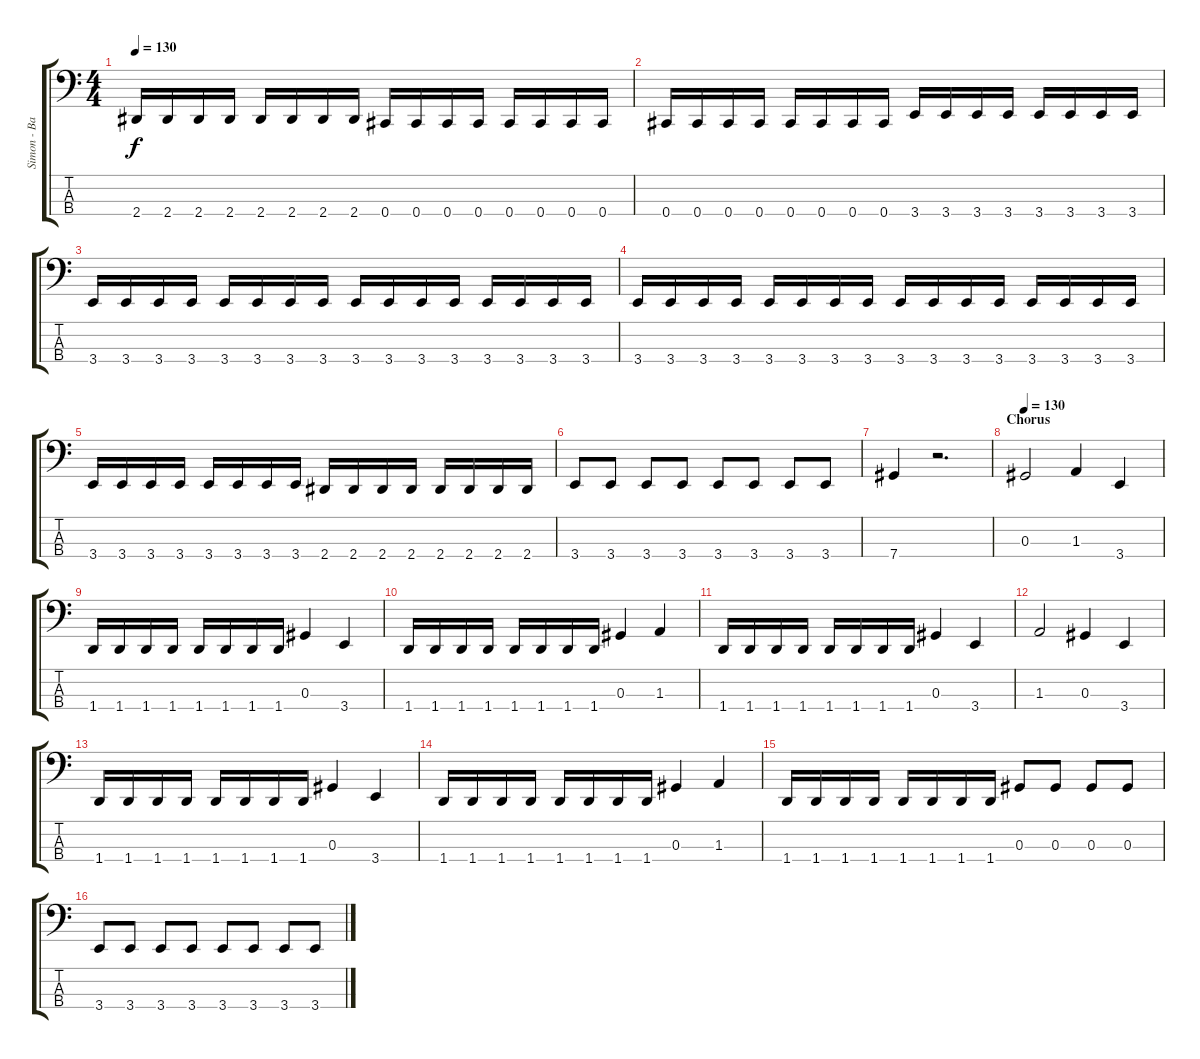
\track ("Simon - Bass" "Simon - Ba") {instrument electricbasspick}
\staff {score tabs}
\tuning (Gb2 Db2 Ab1 Db1) {hide}
\ts (4 4)
\tempo 130
\clef f4
\ks c
2.4.16{dy f} 2.4.16 2.4.16 2.4.16 2.4.16 2.4.16 2.4.16 2.4.16 0.4.16 0.4.16 0.4.16 0.4.16 0.4.16 0.4.16 0.4.16 0.4.16 |
0.4.16 0.4.16 0.4.16 0.4.16 0.4.16 0.4.16 0.4.16 0.4.16 3.4.16 3.4.16 3.4.16 3.4.16 3.4.16 3.4.16 3.4.16 3.4.16 |
3.4.16 3.4.16 3.4.16 3.4.16 3.4.16 3.4.16 3.4.16 3.4.16 3.4.16 3.4.16 3.4.16 3.4.16 3.4.16 3.4.16 3.4.16 3.4.16 |
3.4.16 3.4.16 3.4.16 3.4.16 3.4.16 3.4.16 3.4.16 3.4.16 3.4.16 3.4.16 3.4.16 3.4.16 3.4.16 3.4.16 3.4.16 3.4.16 |
3.4.16 3.4.16 3.4.16 3.4.16 3.4.16 3.4.16 3.4.16 3.4.16 2.4.16 2.4.16 2.4.16 2.4.16 2.4.16 2.4.16 2.4.16 2.4.16 |
3.4.8 3.4.8 3.4.8 3.4.8 3.4.8 3.4.8 3.4.8 3.4.8 |
7.4.4 r.2{d} |
\section ("" "Chorus")
\tempo 130
0.3.2{volume 16 balance 8 instrument electricbasspick} 1.3.4 3.4.4 |
1.4.16 1.4.16 1.4.16 1.4.16 1.4.16 1.4.16 1.4.16 1.4.16 0.3.4 3.4.4 |
1.4.16 1.4.16 1.4.16 1.4.16 1.4.16 1.4.16 1.4.16 1.4.16 0.3.4 1.3.4 |
1.4.16 1.4.16 1.4.16 1.4.16 1.4.16 1.4.16 1.4.16 1.4.16 0.3.4 3.4.4 |
1.3.2 0.3.4 3.4.4 |
1.4.16 1.4.16 1.4.16 1.4.16 1.4.16 1.4.16 1.4.16 1.4.16 0.3.4 3.4.4 |
1.4.16 1.4.16 1.4.16 1.4.16 1.4.16 1.4.16 1.4.16 1.4.16 0.3.4 1.3.4 |
1.4.16 1.4.16 1.4.16 1.4.16 1.4.16 1.4.16 1.4.16 1.4.16 0.3.8 0.3.8 0.3.8 0.3.8 |
3.4.8 3.4.8 3.4.8 3.4.8 3.4.8 3.4.8 3.4.8 3.4.8
